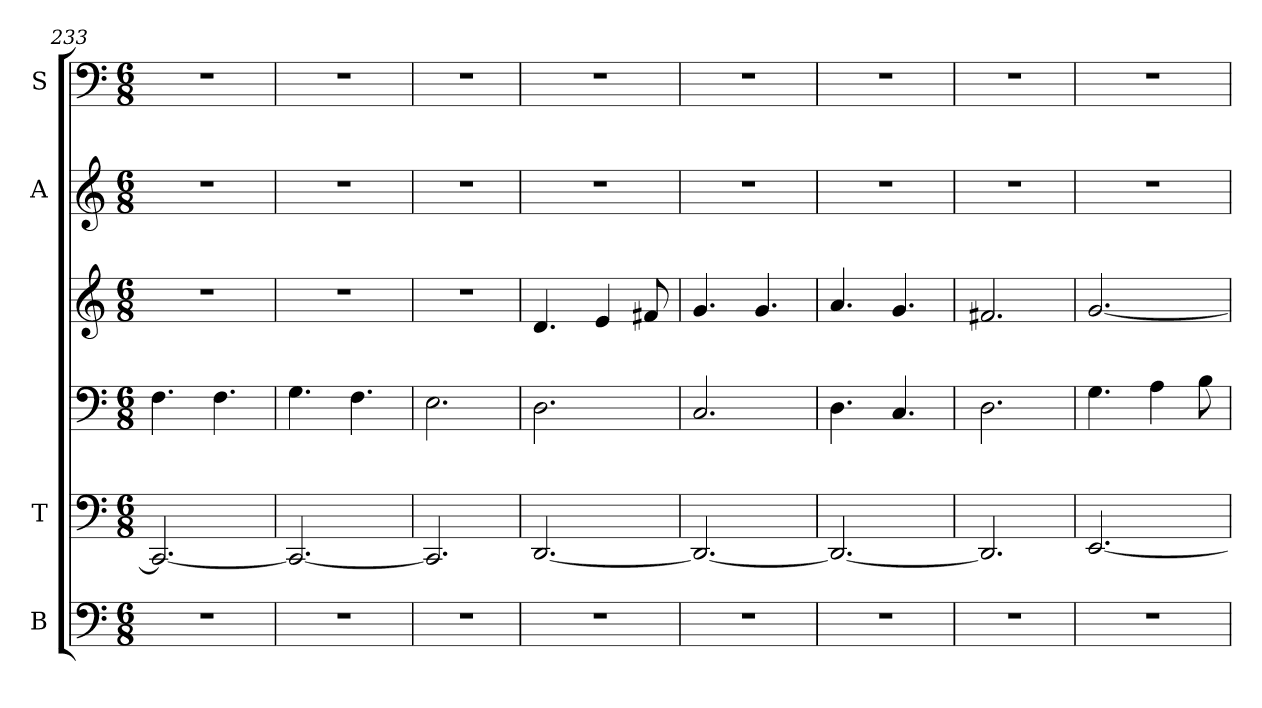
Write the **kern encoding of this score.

**kern	**kern	**kern	**kern	**kern	**kern
*part6	*part5	*part4	*part3	*part2	*part1
*staff6	*staff5	*staff4	*staff3	*staff2	*staff1
*I"B	*I"T	*	*	*I"A	*I"S
*I'B	*I'T	*	*	*I'A	*I'S
*clefF4	*clefF4	*clefF4	*clefG2	*clefG2	*clefF4
*k[]	*k[]	*k[]	*k[]	*k[]	*k[]
*C:	*C:	*C:	*C:	*C:	*C:
*M6/8	*M6/8	*M6/8	*M6/8	*M6/8	*M6/8
=233	=233	=233	=233	=233	=233
!	!	!	!LO:N:vis=1	!	!
2.r	2.CC/_	4.F\	2.r	2.r	2.r
.	.	4.F\	.	.	.
=234	=234	=234	=234	=234	=234
!	!	!	!LO:N:vis=1	!	!
2.r	2.CC/_	4.G\	2.r	2.r	2.r
.	.	4.F\	.	.	.
=235	=235	=235	=235	=235	=235
!	!	!	!LO:N:vis=1	!	!
2.r	2.CC/]	2.E\	2.r	2.r	2.r
=236	=236	=236	=236	=236	=236
2.r	[<2.DD/	2.D\	4.d/	2.r	2.r
.	.	.	4e/	.	.
.	.	.	8f#X/	.	.
=237	=237	=237	=237	=237	=237
2.r	2.DD/_	2.C/	4.g/	2.r	2.r
.	.	.	4.g/	.	.
=238	=238	=238	=238	=238	=238
2.r	2.DD/_	4.D\	4.a/	2.r	2.r
.	.	4.C/	4.g/	.	.
!!LO:LB:g=z
=239	=239	=239	=239	=239	=239
2.r	2.DD/]	2.D\	2.f#X/	2.r	2.r
=240	=240	=240	=240	=240	=240
2.r	[<2.EE/	4.G\	[<2.g/	2.r	2.r
.	.	4A\	.	.	.
.	.	8B\	.	.	.
=	=	=	=	=	=
*-	*-	*-	*-	*-	*-
